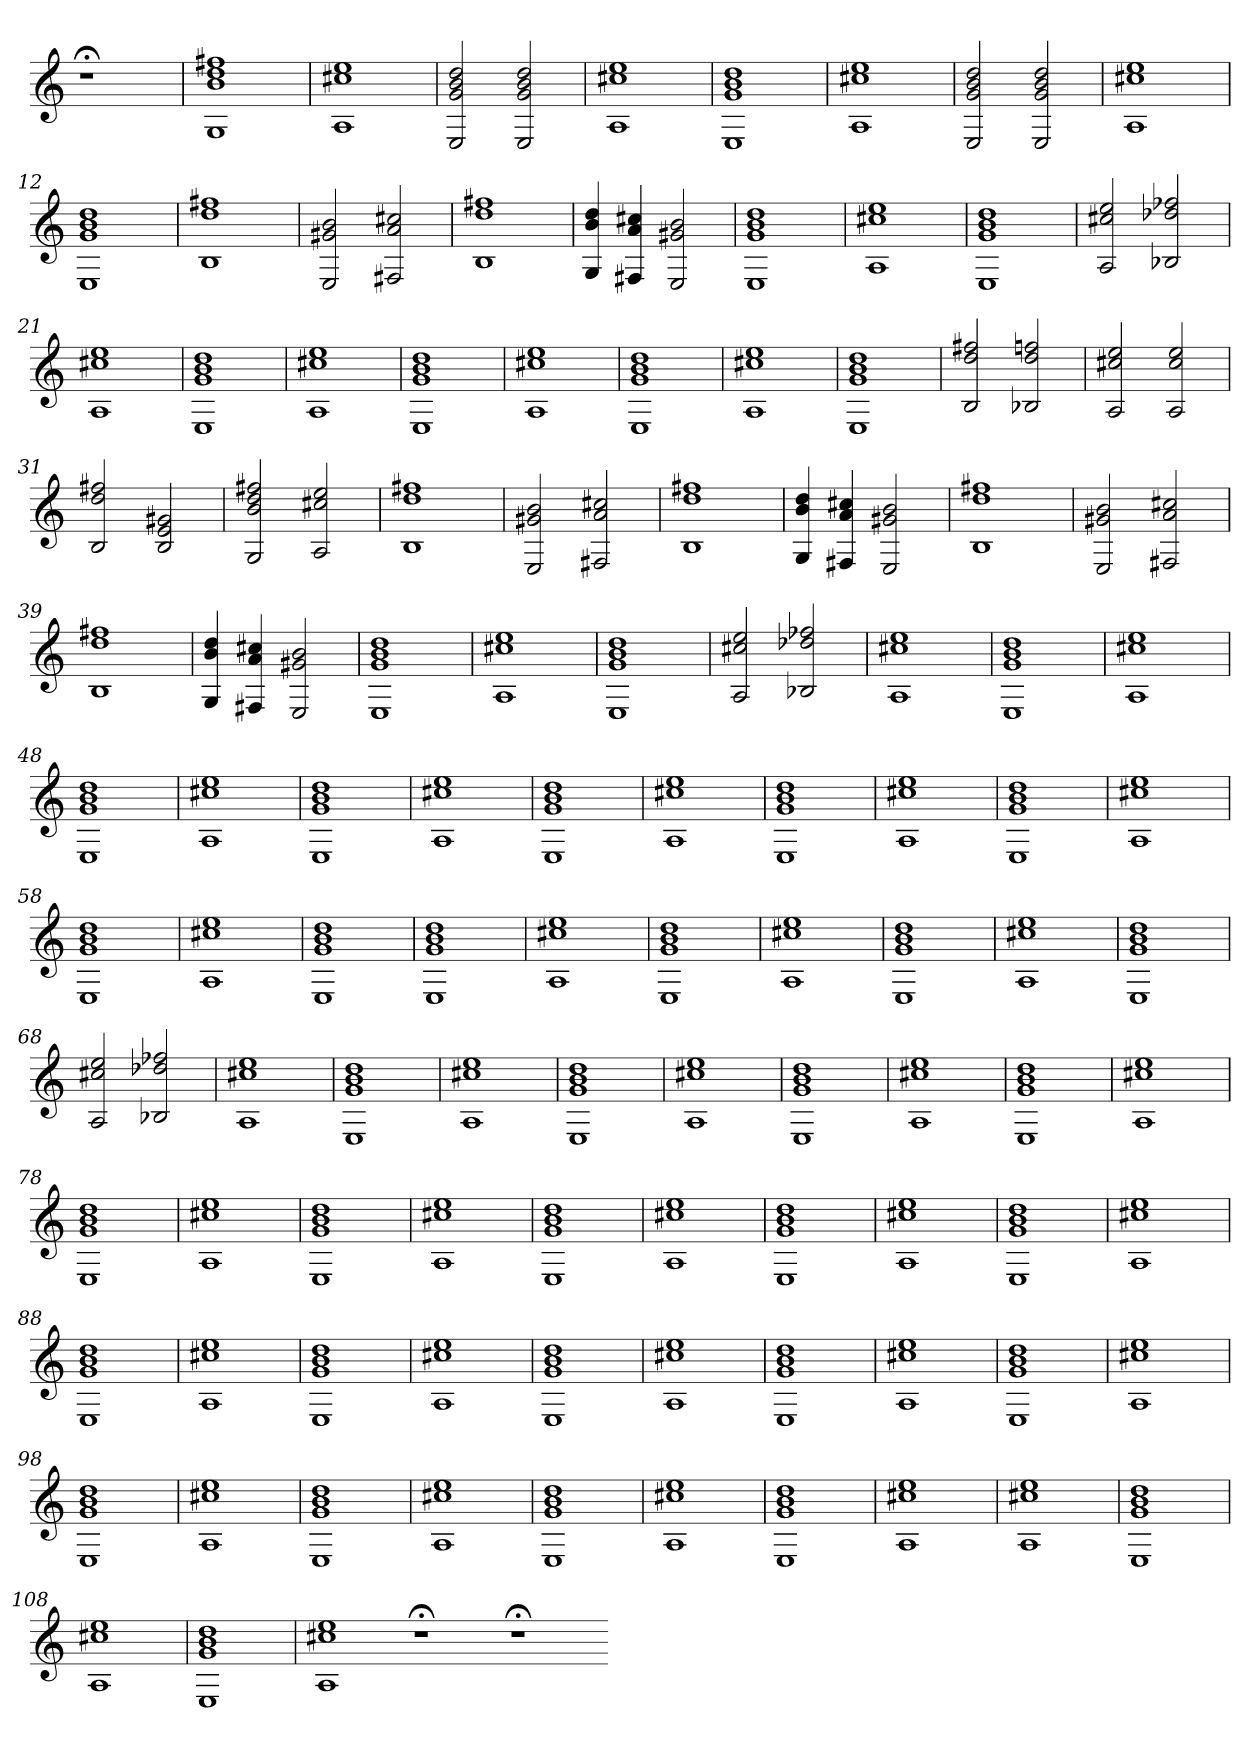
**kern
*part1
*staff1
=
1r;<
=1
1r
=2
1r
=3
1r
=4
1G 1b 1dd 1ff#X
=5
1A 1cc#X 1ee
=6
2E 2g 2b 2dd
2E 2g 2b 2dd
=7
1A 1cc#X 1ee
=8
1E 1g 1b 1dd
=9
1A 1cc#X 1ee
=10
2E 2g 2b 2dd
2E 2g 2b 2dd
=11
1A 1cc#X 1ee
=12
1E 1g 1b 1dd
=13
1B 1dd 1ff#X
=14
2E 2g#X 2b
2F#X 2a 2cc#X
=15
1B 1dd 1ff#X
=16
4G 4b 4dd
4F#X 4a 4cc#X
2E 2g#X 2b
=17
1E 1g 1b 1dd
=18
1A 1cc#X 1ee
=19
1E 1g 1b 1dd
=20
2A 2cc#X 2ee
2B-X 2dd-X 2ff-X
=21
1A 1cc#X 1ee
=22
1E 1g 1b 1dd
=23
1A 1cc#X 1ee
=24
1E 1g 1b 1dd
=25
1A 1cc#X 1ee
=26
1E 1g 1b 1dd
=27
1A 1cc#X 1ee
=28
1E 1g 1b 1dd
=29
2B 2dd 2ff#X
2B-X 2dd 2ffn
=30
2A 2cc#X 2ee
2A 2cc# 2ee
=31
2B 2dd 2ff#X
2B 2e 2g#X
=32
2G 2b 2dd 2ff#X
2A 2cc#X 2ee
=33
1B 1dd 1ff#X
=34
2E 2g#X 2b
2F#X 2a 2cc#X
=35
1B 1dd 1ff#X
=36
4G 4b 4dd
4F#X 4a 4cc#X
2E 2g#X 2b
=37
1B 1dd 1ff#X
=38
2E 2g#X 2b
2F#X 2a 2cc#X
=39
1B 1dd 1ff#X
=40
4G 4b 4dd
4F#X 4a 4cc#X
2E 2g#X 2b
=41
1E 1g 1b 1dd
=42
1A 1cc#X 1ee
=43
1E 1g 1b 1dd
=44
2A 2cc#X 2ee
2B-X 2dd-X 2ff-X
=45
1A 1cc#X 1ee
=46
1E 1g 1b 1dd
=47
1A 1cc#X 1ee
=48
1E 1g 1b 1dd
=49
1A 1cc#X 1ee
=50
1E 1g 1b 1dd
=51
1A 1cc#X 1ee
=52
1E 1g 1b 1dd
=53
1A 1cc#X 1ee
=54
1E 1g 1b 1dd
=55
1A 1cc#X 1ee
=56
1E 1g 1b 1dd
=57
1A 1cc#X 1ee
=58
1E 1g 1b 1dd
=59
1A 1cc#X 1ee
=60
1E 1g 1b 1dd
=61
1E 1g 1b 1dd
=62
1A 1cc#X 1ee
=63
1E 1g 1b 1dd
=64
1A 1cc#X 1ee
=65
1E 1g 1b 1dd
=66
1A 1cc#X 1ee
=67
1E 1g 1b 1dd
=68
2A 2cc#X 2ee
2B-X 2dd-X 2ff-X
=69
1A 1cc#X 1ee
=70
1E 1g 1b 1dd
=71
1A 1cc#X 1ee
=72
1E 1g 1b 1dd
=73
1A 1cc#X 1ee
=74
1E 1g 1b 1dd
=75
1A 1cc#X 1ee
=76
1E 1g 1b 1dd
=77
1A 1cc#X 1ee
=78
1E 1g 1b 1dd
=79
1A 1cc#X 1ee
=80
1E 1g 1b 1dd
=81
1A 1cc#X 1ee
=82
1E 1g 1b 1dd
=83
1A 1cc#X 1ee
=84
1E 1g 1b 1dd
=85
1A 1cc#X 1ee
=86
1E 1g 1b 1dd
=87
1A 1cc#X 1ee
=88
1E 1g 1b 1dd
=89
1A 1cc#X 1ee
=90
1E 1g 1b 1dd
=91
1A 1cc#X 1ee
=92
1E 1g 1b 1dd
=93
1A 1cc#X 1ee
=94
1E 1g 1b 1dd
=95
1A 1cc#X 1ee
=96
1E 1g 1b 1dd
=97
1A 1cc#X 1ee
=98
1E 1g 1b 1dd
=99
1A 1cc#X 1ee
=100
1E 1g 1b 1dd
=101
1A 1cc#X 1ee
=102
1E 1g 1b 1dd
=103
1A 1cc#X 1ee
=104
1E 1g 1b 1dd
=105
1A 1cc#X 1ee
=106
1A 1cc#X 1ee
=107
1E 1g 1b 1dd
=108
1A 1cc#X 1ee
=109
1E 1g 1b 1dd
=110
1A 1cc#X 1ee
1r;<
1r;<
=-
*-
